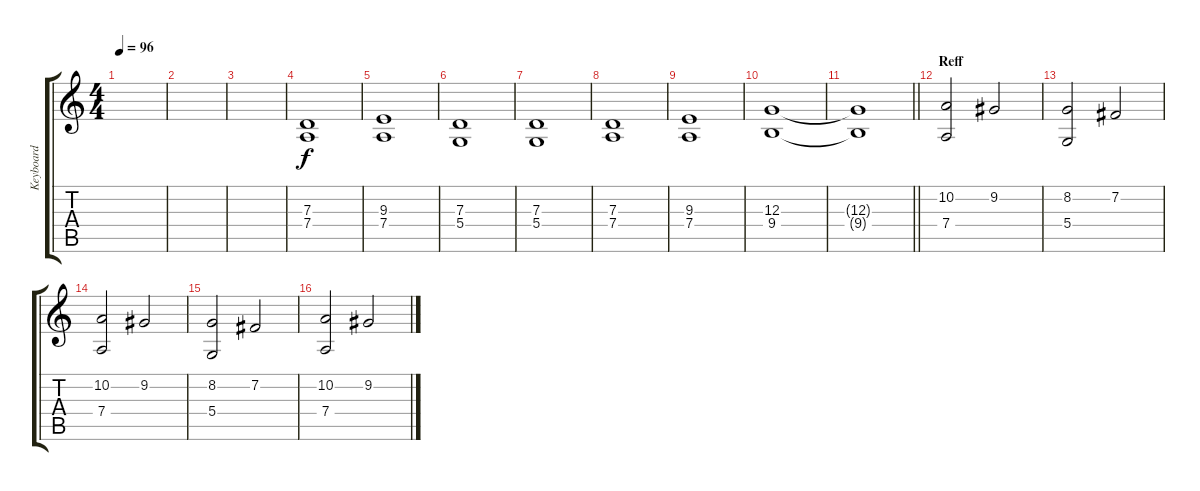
\track ("Keyboard" "Keyboard") {instrument electricgrandpiano}
\staff {score tabs}
\tuning (E4 B3 G3 D3 A2 E2) {hide}
\ts (4 4)
\tempo 96
\clef g2
\ks c
|
|
|
(7.3 7.4).1{instrument stringensemble2} |
(9.3 7.4).1 |
(7.3 5.4).1 |
(7.3 5.4).1 |
(7.3 7.4).1 |
(9.3 7.4).1 |
(12.3 9.4).1 |
\barLineRight lightlight
(12.3{t} 9.4{t}).1 |
\section ("" "Reff")
(10.2 7.4).2 9.2.2 |
(8.2 5.4).2 7.2.2 |
(10.2 7.4).2 9.2.2 |
(8.2 5.4).2 7.2.2 |
(10.2 7.4).2 9.2.2
